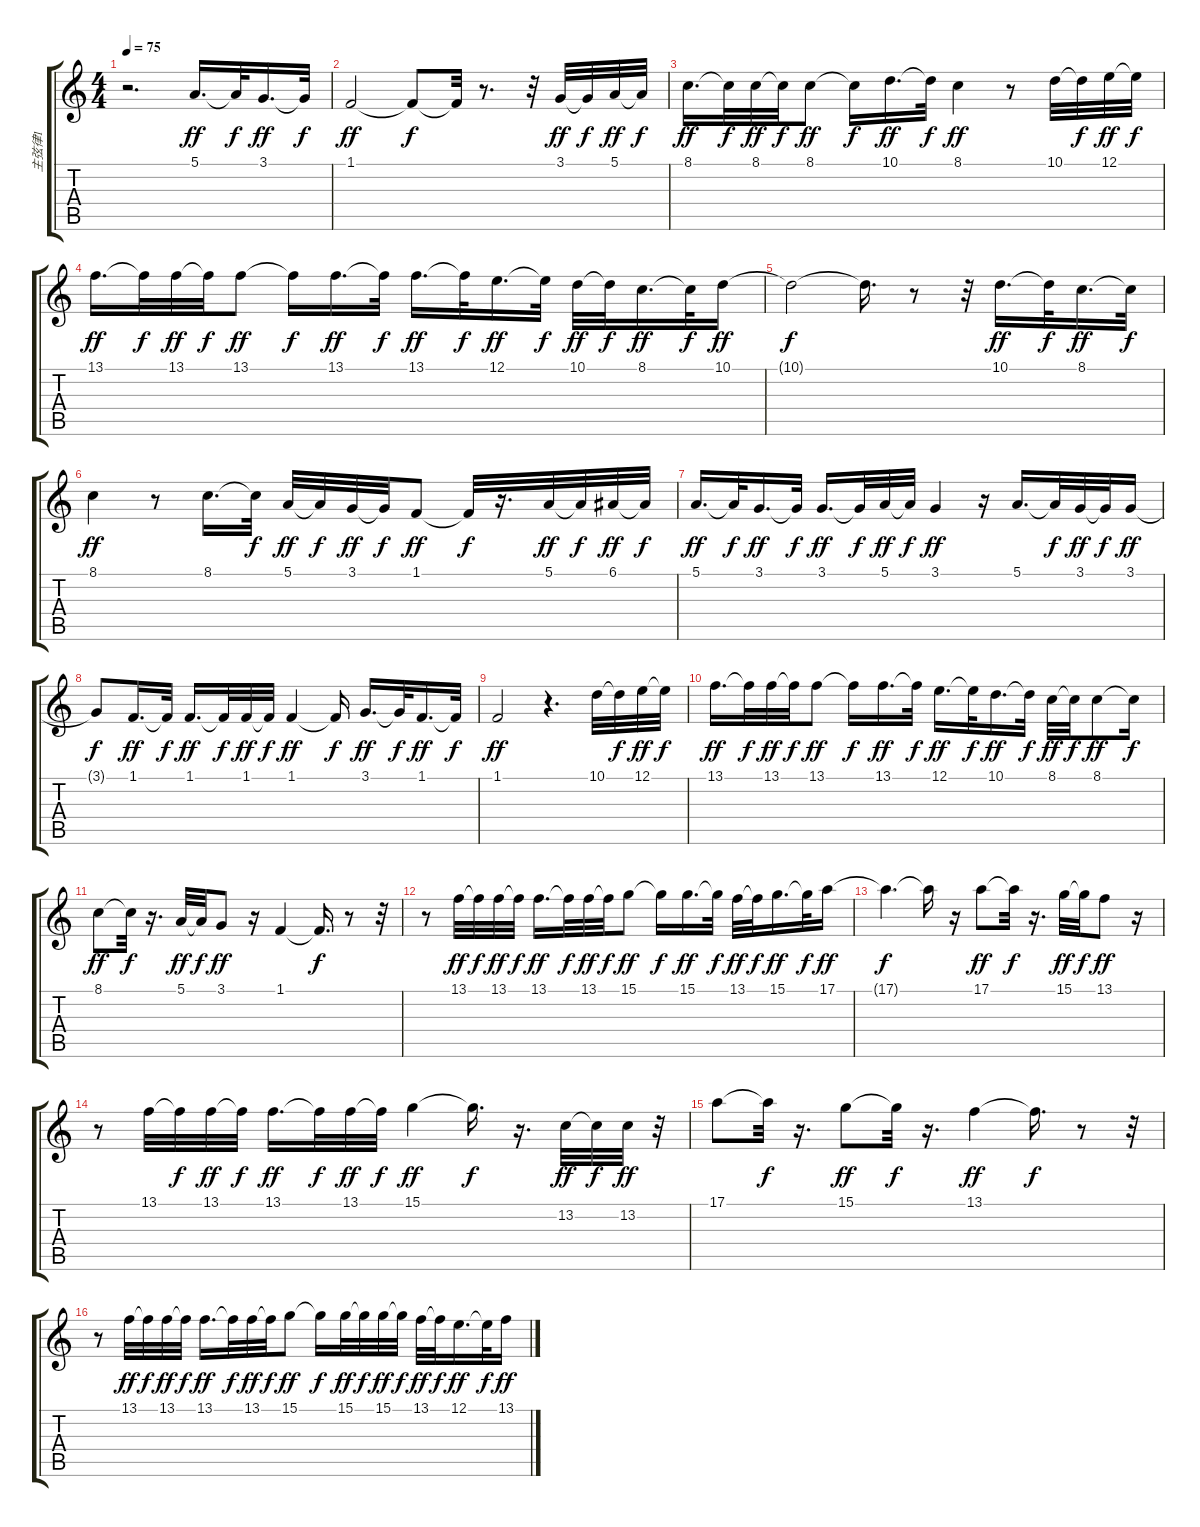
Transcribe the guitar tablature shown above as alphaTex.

\track ("主弦律1" "主弦律1") {instrument acousticgrandpiano}
\staff {score tabs}
\tuning (E4 B3 G3 D3 A2 E2) {hide}
\ts (4 4)
\tempo 75
\clef g2
\ks c
r.2{d dy f} 5.1.16{d dy ff} 5.1{t}.32{dy f} 3.1.16{d dy ff} 3.1{t}.32{dy f} |
1.1.2{dy ff} 1.1{t}.8{dy f} 1.1{t}.32 r.8{d} r.32 3.1.32{dy ff} 3.1{t}.32{dy f} 5.1.32{dy ff} 5.1{t}.32{dy f} |
8.1.16{d dy ff} 8.1{t}.32{dy f} 8.1.32{dy ff} 8.1{t}.32{dy f} 8.1.8{dy ff} 8.1{t}.16{dy f} 10.1.16{d dy ff} 10.1{t}.32{dy f} 8.1.4{dy ff} r.8 10.1.32 10.1{t}.32{dy f} 12.1.32{dy ff} 12.1{t}.32{dy f} |
13.1.16{d dy ff} 13.1{t}.32{dy f} 13.1.32{dy ff} 13.1{t}.32{dy f} 13.1.8{dy ff} 13.1{t}.16{dy f} 13.1.16{d dy ff} 13.1{t}.32{dy f} 13.1.16{d dy ff} 13.1{t}.32{dy f} 12.1.16{d dy ff} 12.1{t}.32{dy f} 10.1.32{dy ff} 10.1{t}.32{dy f} 8.1.16{d dy ff} 8.1{t}.32{dy f} 10.1.16{dy ff} |
10.1{t}.2{dy f} 10.1{t}.16{d} r.8 r.32 10.1.16{d dy ff} 10.1{t}.32{dy f} 8.1.16{d dy ff} 8.1{t}.32{dy f} |
8.1.4{dy ff} r.8 8.1.16{d} 8.1{t}.32{dy f} 5.1.32{dy ff} 5.1{t}.32{dy f} 3.1.32{dy ff} 3.1{t}.32{dy f} 1.1.8{dy ff} 1.1{t}.32{dy f} r.16{d} 5.1.32{dy ff} 5.1{t}.32{dy f} 6.1.32{dy ff} 6.1{t}.32{dy f} |
5.1.16{d dy ff} 5.1{t}.32{dy f} 3.1.16{d dy ff} 3.1{t}.32{dy f} 3.1.16{d dy ff} 3.1{t}.32{dy f} 5.1.32{dy ff} 5.1{t}.32{dy f} 3.1.4{dy ff} r.16 5.1.16{d} 5.1{t}.32{dy f} 3.1.32{dy ff} 3.1{t}.32{dy f} 3.1.16{dy ff} |
3.1{t}.8{dy f} 1.1.16{d dy ff} 1.1{t}.32{dy f} 1.1.16{d dy ff} 1.1{t}.32{dy f} 1.1.32{dy ff} 1.1{t}.32{dy f} 1.1.4{dy ff} 1.1{t}.16{dy f} 3.1.16{d dy ff} 3.1{t}.32{dy f} 1.1.16{d dy ff} 1.1{t}.32{dy f} |
1.1.2{dy ff} r.4{d} 10.1.32 10.1{t}.32{dy f} 12.1.32{dy ff} 12.1{t}.32{dy f} |
13.1.16{d dy ff} 13.1{t}.32{dy f} 13.1.32{dy ff} 13.1{t}.32{dy f} 13.1.8{dy ff} 13.1{t}.16{dy f} 13.1.16{d dy ff} 13.1{t}.32{dy f} 12.1.16{d dy ff} 12.1{t}.32{dy f} 10.1.16{d dy ff} 10.1{t}.32{dy f} 8.1.32{dy ff} 8.1{t}.32{dy f} 8.1.8{dy ff} 8.1{t}.16{dy f} |
8.1.8{dy ff} 8.1{t}.32{dy f} r.16{d} 5.1.32{dy ff} 5.1{t}.32{dy f} 3.1.8{dy ff} r.16 1.1.4 1.1{t}.16{d dy f} r.8 r.32 |
r.8 13.1.32{dy ff} 13.1{t}.32{dy f} 13.1.32{dy ff} 13.1{t}.32{dy f} 13.1.16{d dy ff} 13.1{t}.32{dy f} 13.1.32{dy ff} 13.1{t}.32{dy f} 15.1.8{dy ff} 15.1{t}.16{dy f} 15.1.16{d dy ff} 15.1{t}.32{dy f} 13.1.32{dy ff} 13.1{t}.32{dy f} 15.1.16{d dy ff} 15.1{t}.32{dy f} 17.1.16{dy ff} |
17.1{t}.4{d dy f} 17.1{t}.16 r.16 17.1.8{dy ff} 17.1{t}.32{dy f} r.16{d} 15.1.32{dy ff} 15.1{t}.32{dy f} 13.1.8{dy ff} r.16 |
r.8 13.1.32 13.1{t}.32{dy f} 13.1.32{dy ff} 13.1{t}.32{dy f} 13.1.16{d dy ff} 13.1{t}.32{dy f} 13.1.32{dy ff} 13.1{t}.32{dy f} 15.1.4{dy ff} 15.1{t}.16{d dy f} r.16{d} 13.2.32{dy ff} 13.2{t}.32{dy f} 13.2.32{dy ff} r.32 |
17.1.8 17.1{t}.32{dy f} r.16{d} 15.1.8{dy ff} 15.1{t}.32{dy f} r.16{d} 13.1.4{dy ff} 13.1{t}.16{d dy f} r.8 r.32 |
r.8 13.1.32{dy ff} 13.1{t}.32{dy f} 13.1.32{dy ff} 13.1{t}.32{dy f} 13.1.16{d dy ff} 13.1{t}.32{dy f} 13.1.32{dy ff} 13.1{t}.32{dy f} 15.1.8{dy ff} 15.1{t}.16{dy f} 15.1.32{dy ff} 15.1{t}.32{dy f} 15.1.32{dy ff} 15.1{t}.32{dy f} 13.1.32{dy ff} 13.1{t}.32{dy f} 12.1.16{d dy ff} 12.1{t}.32{dy f} 13.1.16{dy ff}
